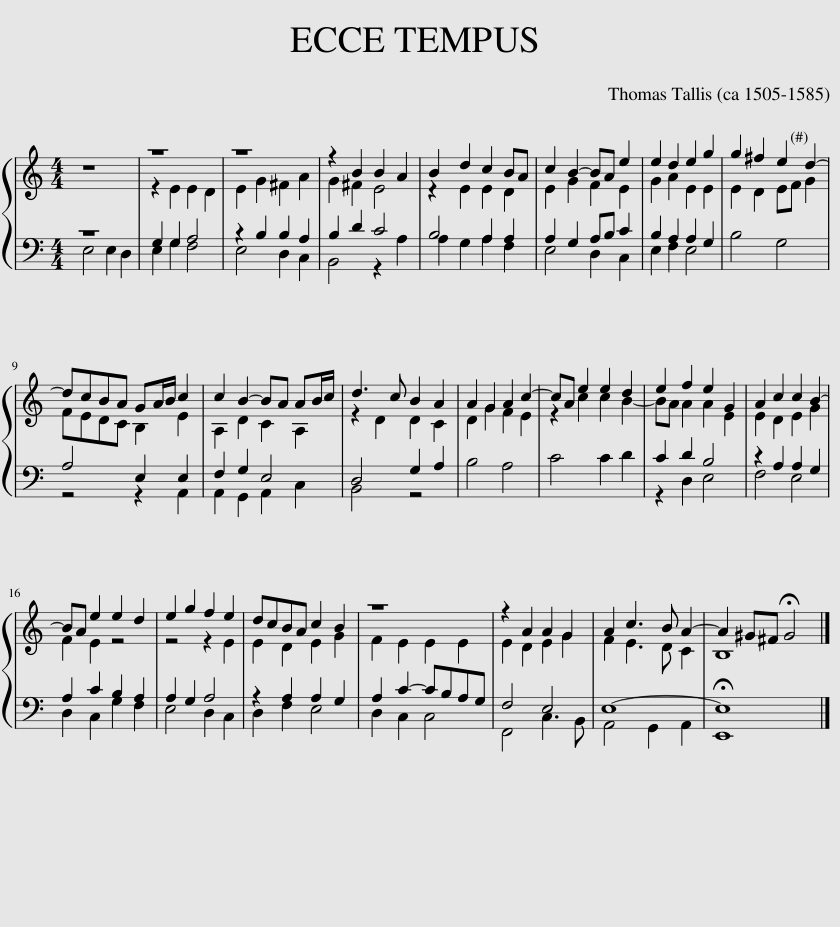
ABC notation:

X:1
%%score { ( 1 2 ) ( 3 4 ) }
L:1/8
M:4/4
I:linebreak $
K:C
V:1 treble
V:2 treble
V:3 bass
V:4 bass
V:1
 z8 | z8 | z8 | z2 B2 B2 A2 | B2 d2 c2 BA | %5
 c2 B2- BA e2 | e2 d2 e2 g2 | g2 ^f2 e2 d2- |$ dcBA GA/B/ c2 | c2 B2- BA AB/c/ | %10
 d3 c B2 A2 | A2 G2 A2 c2- | cA e2 e2 d2 | e2 f2 e2 G2 | A2 c2 c2 B2- |$ %15
 BA e2 e2 d2 | e2 g2 f2 e2 | dcBA c2 B2 | z8 | z2 A2 A2 G2 | %20
 A2 c3 B A2- | A2 ^G^F !fermata!G4 |] %22
V:2
 x8 | z2 E2 E2 D2 | E2 G2 ^F2 A2 | G2 ^F2 E4 | z2 E2 E2 D2 | %5
 E2 G2 F2 E2 | G2 A2 E2 E2 | E2 D2 EF G2 |$ FEDC B,2 E2 | A,2 D2 C2 A,2 | %10
 z2 D2 D2 C2 | D2 G2 F2 E2 | z2 c2 c2 B2- | BA A2 A2 E2 | E2 D2 E2 G2 |$ %15
 F2 E2 z4 | z4 z2 E2 | E2 D2 E2 G2 | F2 E2 E2 E2 | E2 D2 E2 G2 | %20
 F2 E3 D C2 | B,8 |] %22
V:3
 z8 | G,2 G,2 A,4 | z2 B,2 B,2 A,2 | B,2 D2 C4 | B,4 A,2 A,2 | %5
 A,2 G,2 A,B, C2 | B,2 A,2 A,2 G,2 | B,4 G,4 |$ A,4 E,2 E,2 | F,2 G,2 E,4 | %10
 D,4 G,2 A,2 | B,4 A,4 | C4 C2 D2 | C2 D2 B,4 | z2 A,2 A,2 G,2 |$ %15
 A,2 C2 B,2 A,2 | A,2 G,2 A,4 | z2 A,2 A,2 G,2 | A,2 C2- CB,A,G, | F,4 E,4 | %20
 E,8- | E,8 |] %22
V:4
 E,4 E,2 D,2 | E,2 G,2 F,4 | E,4 D,2 C,2 | B,,4 z2 A,2 | A,2 G,2 A,2 F,2 | %5
 E,4 D,2 C,2 | E,2 F,2 E,4 | x8 |$ z4 z2 A,,2 | A,,2 G,,2 A,,2 C,2 | %10
 B,,4 z4 | x8 | x8 | z2 D,2 E,4 | F,4 E,4 |$ %15
 D,2 C,2 G,2 F,2 | E,4 D,2 C,2 | D,2 F,2 E,4 | D,2 C,2 C,4 | F,,4 C,3 B,, | %20
 A,,4 G,,2 A,,2 | !fermata!E,,8 |] %22
